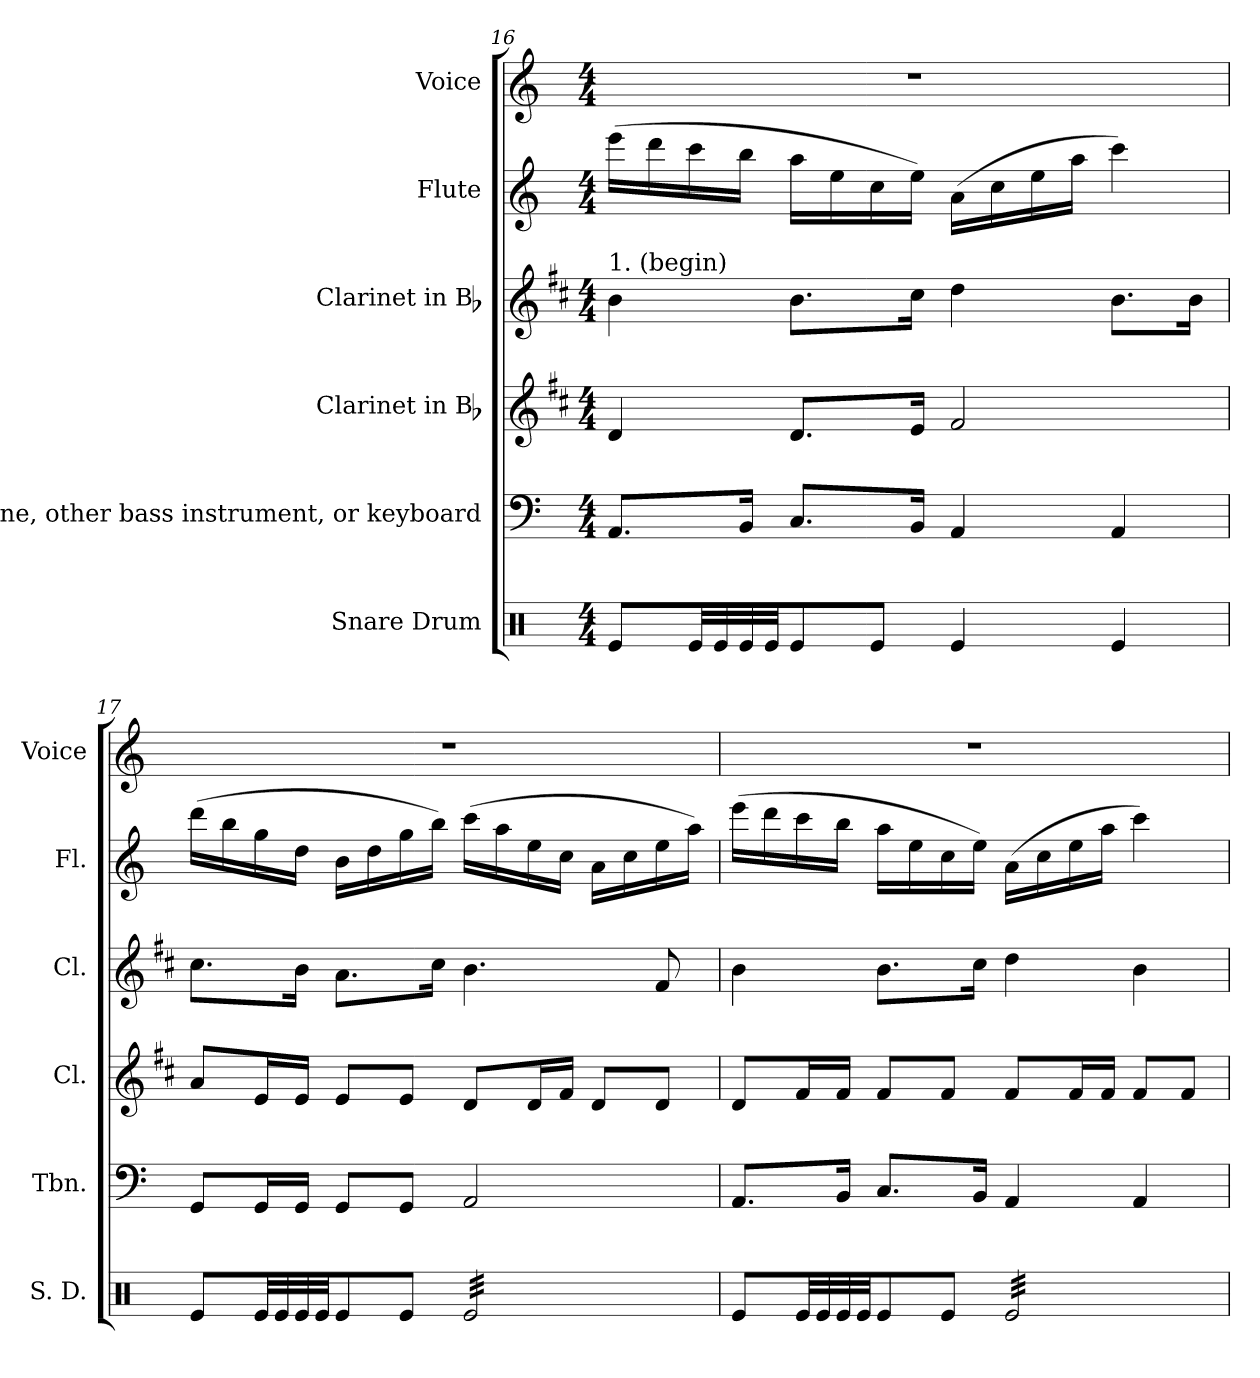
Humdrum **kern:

**kern	**kern	**kern	**kern	**kern	**kern
*part6	*part5	*part4	*part3	*part2	*part1
*staff6	*staff5	*staff4	*staff3	*staff2	*staff1
*I"Snare Drum	*I"Trombone, other bass instrument, or keyboard	*I"Clarinet in Bb	*I"Clarinet in Bb	*I"Flute	*I"Voice
*I'S. D.	*I'Tbn.	*I'Cl.	*I'Cl.	*I'Fl.	*I'Voice
*clefX	*clefF4	*clefG2	*clefG2	*clefG2	*clefG2
*	*	*ITrd1c2	*ITrd1c2	*	*
*k[]	*k[]	*k[]	*k[]	*k[]	*k[]
*C:	*C:	*C:	*C:	*C:	*C:
*M4/4	*M4/4	*M4/4	*M4/4	*M4/4	*M4/4
=16	=16	=16	=16	=16	=16
!	!	!	!LO:TX:a:t=1. (begin)	!	!
8Rei/L	8.AAi/L	4ci/	4ai\	(16eeei\LL	1r
.	.	.	.	16dddi\	.
*tremolo	*	*	*	*	*
32Rei/	.	.	.	16ccci\	.
32Rei/	.	.	.	.	.
32Rei/	16BBi/Jk	.	.	16bbi\JJ	.
32Rei/	.	.	.	.	.
*Xtremolo	*	*	*	*	*
8Rei/	8.Ci/L	8.ci/L	8.ai\L	16aai\LL	.
.	.	.	.	16eei\	.
8Rei/J	.	.	.	16cci\	.
.	16BBi/Jk	16di/Jk	16bi\Jk	16eei\JJ)	.
4Rei/	4AAi/	2ei/	4cci\	(16ai\LL	.
.	.	.	.	16cci\	.
.	.	.	.	16eei\	.
.	.	.	.	16aai\JJ	.
4Rei/	4AAi/	.	8.ai\L	4ccci\)	.
.	.	.	16ai\Jk	.	.
!!LO:LB:g=z
=17	=17	=17	=17	=17	=17
8Rei/L	8GGi/L	8gi/L	8.bi\L	(16dddi\LL	1r
.	.	.	.	16bbi\	.
*tremolo	*	*	*	*	*
32Rei/	16GGi/L	16di/L	.	16ggi\	.
32Rei/	.	.	.	.	.
32Rei/	16GGi/JJ	16di/JJ	16ai\Jk	16ddi\JJ	.
32Rei/	.	.	.	.	.
*Xtremolo	*	*	*	*	*
8Rei/	8GGi/L	8di/L	8.gi\L	16bi\LL	.
.	.	.	.	16ddi\	.
8Rei/J	8GGi/J	8di/J	.	16ggi\	.
.	.	.	16bi\Jk	16bbi\JJ)	.
*tremolo	*	*	*	*	*
32Rei/LLL	2AAi/	8ci/L	4.ai\	(16ccci\LL	.
32Rei/	.	.	.	.	.
32Rei/	.	.	.	16aai\	.
32Rei/	.	.	.	.	.
32Rei/	.	16ci/L	.	16eei\	.
32Rei/	.	.	.	.	.
32Rei/	.	16ei/JJ	.	16cci\JJ	.
32Rei/	.	.	.	.	.
32Rei/	.	8ci/L	.	16ai\LL	.
32Rei/	.	.	.	.	.
32Rei/	.	.	.	16cci\	.
32Rei/	.	.	.	.	.
32Rei/	.	8ci/J	8ei/	16eei\	.
32Rei/	.	.	.	.	.
32Rei/	.	.	.	16aai\JJ)	.
32Rei/JJJ	.	.	.	.	.
*Xtremolo	*	*	*	*	*
=18	=18	=18	=18	=18	=18
8Rei/L	8.AAi/L	8ci/L	4ai\	(16eeei\LL	1r
.	.	.	.	16dddi\	.
*tremolo	*	*	*	*	*
32Rei/	.	16ei/L	.	16ccci\	.
32Rei/	.	.	.	.	.
32Rei/	16BBi/Jk	16ei/JJ	.	16bbi\JJ	.
32Rei/	.	.	.	.	.
*Xtremolo	*	*	*	*	*
8Rei/	8.Ci/L	8ei/L	8.ai\L	16aai\LL	.
.	.	.	.	16eei\	.
8Rei/J	.	8ei/J	.	16cci\	.
.	16BBi/Jk	.	16bi\Jk	16eei\JJ)	.
*tremolo	*	*	*	*	*
32Rei/LLL	4AAi/	8ei/L	4cci\	(16ai\LL	.
32Rei/	.	.	.	.	.
32Rei/	.	.	.	16cci\	.
32Rei/	.	.	.	.	.
32Rei/	.	16ei/L	.	16eei\	.
32Rei/	.	.	.	.	.
32Rei/	.	16ei/JJ	.	16aai\JJ	.
32Rei/	.	.	.	.	.
32Rei/	4AAi/	8ei/L	4ai\	4ccci\)	.
32Rei/	.	.	.	.	.
32Rei/	.	.	.	.	.
32Rei/	.	.	.	.	.
32Rei/	.	8ei/J	.	.	.
32Rei/	.	.	.	.	.
32Rei/	.	.	.	.	.
32Rei/JJJ	.	.	.	.	.
*Xtremolo	*	*	*	*	*
=	=	=	=	=	=
*-	*-	*-	*-	*-	*-
